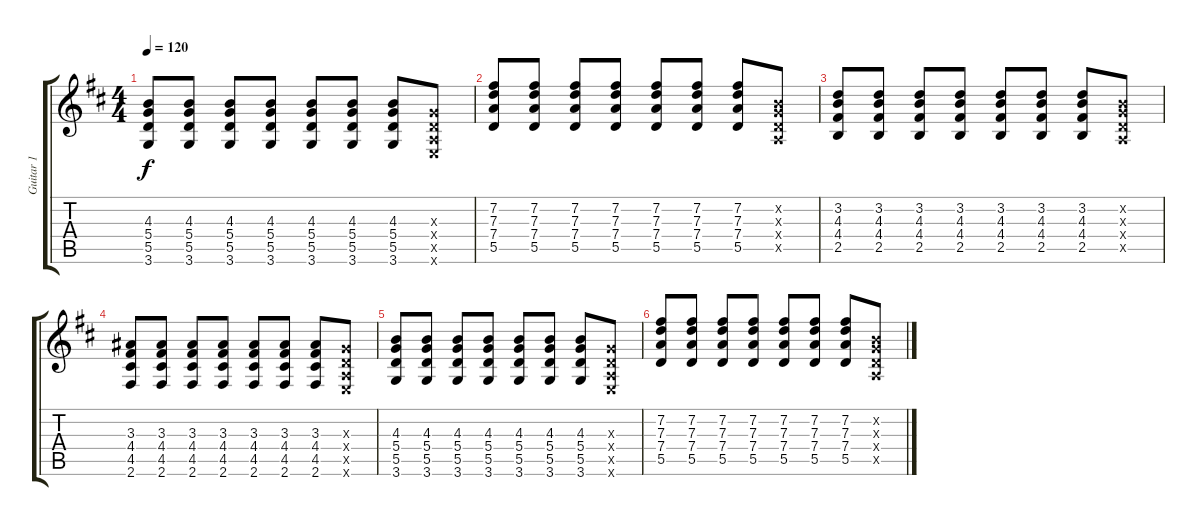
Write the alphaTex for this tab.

\track ("Guitar 1" "Guitar 1") {instrument overdrivenguitar}
\staff {score tabs}
\tuning (E4 B3 G3 D3 A2 E2) {hide}
\ts (4 4)
\tempo 120
\clef g2
\ks d
(4.3 5.4 5.5 3.6).8{dy f} (4.3 5.4 5.5 3.6).8 (4.3 5.4 5.5 3.6).8 (4.3 5.4 5.5 3.6).8 (4.3 5.4 5.5 3.6).8 (4.3 5.4 5.5 3.6).8 (4.3 5.4 5.5 3.6).8 (0.3{x} 0.4{x} 0.5{x} 0.6{x}).8 |
(7.2 7.3 7.4 5.5).8 (7.2 7.3 7.4 5.5).8 (7.2 7.3 7.4 5.5).8 (7.2 7.3 7.4 5.5).8 (7.2 7.3 7.4 5.5).8 (7.2 7.3 7.4 5.5).8 (7.2 7.3 7.4 5.5).8 (0.2{x} 0.3{x} 0.4{x} 0.5{x}).8 |
(3.2 4.3 4.4 2.5).8 (3.2 4.3 4.4 2.5).8 (3.2 4.3 4.4 2.5).8 (3.2 4.3 4.4 2.5).8 (3.2 4.3 4.4 2.5).8 (3.2 4.3 4.4 2.5).8 (3.2 4.3 4.4 2.5).8 (0.2{x} 0.3{x} 0.4{x} 0.5{x}).8 |
(3.3 4.4 4.5 2.6).8 (3.3 4.4 4.5 2.6).8 (3.3 4.4 4.5 2.6).8 (3.3 4.4 4.5 2.6).8 (3.3 4.4 4.5 2.6).8 (3.3 4.4 4.5 2.6).8 (3.3 4.4 4.5 2.6).8 (0.3{x} 0.4{x} 0.5{x} 0.6{x}).8 |
(4.3 5.4 5.5 3.6).8 (4.3 5.4 5.5 3.6).8 (4.3 5.4 5.5 3.6).8 (4.3 5.4 5.5 3.6).8 (4.3 5.4 5.5 3.6).8 (4.3 5.4 5.5 3.6).8 (4.3 5.4 5.5 3.6).8 (0.3{x} 0.4{x} 0.5{x} 0.6{x}).8 |
(7.2 7.3 7.4 5.5).8 (7.2 7.3 7.4 5.5).8 (7.2 7.3 7.4 5.5).8 (7.2 7.3 7.4 5.5).8 (7.2 7.3 7.4 5.5).8 (7.2 7.3 7.4 5.5).8 (7.2 7.3 7.4 5.5).8 (0.2{x} 0.3{x} 0.4{x} 0.5{x}).8
